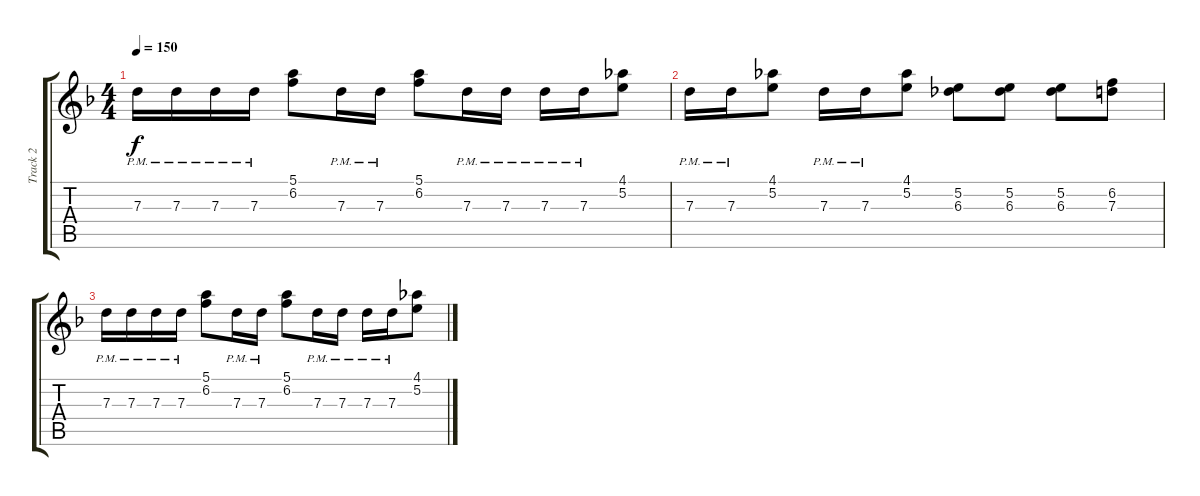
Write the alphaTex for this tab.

\track ("Track 2" "Track 2") {instrument distortionguitar}
\staff {score tabs}
\tuning (E4 B3 G3 D3 A2 D2) {hide}
\ts (4 4)
\tempo 150
\clef g2
\ks f
7.3{pm}.16{dy f} 7.3{pm}.16 7.3{pm}.16 7.3{pm}.16 (5.1 6.2).8 7.3{pm}.16 7.3{pm}.16 (5.1 6.2).8 7.3{pm}.16 7.3{pm}.16 7.3{pm}.16 7.3{pm}.16 (4.1 5.2).8 |
7.3{pm}.16 7.3{pm}.16 (4.1 5.2).8 7.3{pm}.16 7.3{pm}.16 (4.1 5.2).8 (5.2 6.3).8 (5.2 6.3).8 (5.2 6.3).8 (6.2 7.3).8 |
7.3{pm}.16 7.3{pm}.16 7.3{pm}.16 7.3{pm}.16 (5.1 6.2).8 7.3{pm}.16 7.3{pm}.16 (5.1 6.2).8 7.3{pm}.16 7.3{pm}.16 7.3{pm}.16 7.3{pm}.16 (4.1 5.2).8
